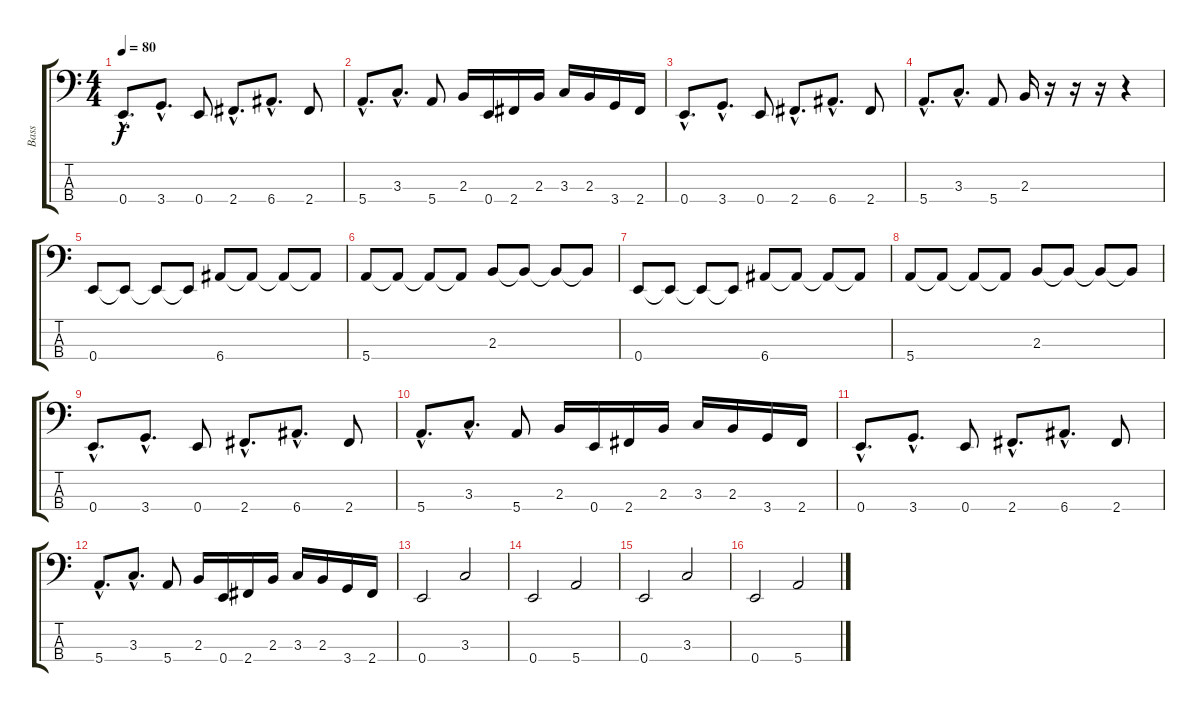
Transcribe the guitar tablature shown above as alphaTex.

\track ("Bass" "Bass") {instrument electricbasspick}
\staff {score tabs}
\tuning (G2 D2 A1 E1) {hide}
\ts (4 4)
\tempo 80
\clef f4
\ks c
0.4{hac}.8{d dy f} 3.4{hac}.8{d} 0.4.8 2.4{hac}.8{d} 6.4{hac}.8{d} 2.4.8 |
5.4{hac}.8{d} 3.3{hac}.8{d} 5.4.8 2.3.16 0.4.16 2.4.16 2.3.16 3.3.16 2.3.16 3.4.16 2.4.16 |
0.4{hac}.8{d} 3.4{hac}.8{d} 0.4.8 2.4{hac}.8{d} 6.4{hac}.8{d} 2.4.8 |
5.4{hac}.8{d} 3.3{hac}.8{d} 5.4.8 2.3.16 r.16 r.16 r.16 r.4 |
0.4.8 0.4{t}.8 0.4{t}.8 0.4{t}.8 6.4.8 6.4{t}.8 6.4{t}.8 6.4{t}.8 |
5.4.8 5.4{t}.8 5.4{t}.8 5.4{t}.8 2.3.8 2.3{t}.8 2.3{t}.8 2.3{t}.8 |
0.4.8 0.4{t}.8 0.4{t}.8 0.4{t}.8 6.4.8 6.4{t}.8 6.4{t}.8 6.4{t}.8 |
5.4.8 5.4{t}.8 5.4{t}.8 5.4{t}.8 2.3.8 2.3{t}.8 2.3{t}.8 2.3{t}.8 |
0.4{hac}.8{d} 3.4{hac}.8{d} 0.4.8 2.4{hac}.8{d} 6.4{hac}.8{d} 2.4.8 |
5.4{hac}.8{d} 3.3{hac}.8{d} 5.4.8 2.3.16 0.4.16 2.4.16 2.3.16 3.3.16 2.3.16 3.4.16 2.4.16 |
0.4{hac}.8{d} 3.4{hac}.8{d} 0.4.8 2.4{hac}.8{d} 6.4{hac}.8{d} 2.4.8 |
5.4{hac}.8{d} 3.3{hac}.8{d} 5.4.8 2.3.16 0.4.16 2.4.16 2.3.16 3.3.16 2.3.16 3.4.16 2.4.16 |
0.4.2 3.3.2 |
0.4.2 5.4.2 |
0.4.2 3.3.2 |
0.4.2 5.4.2
